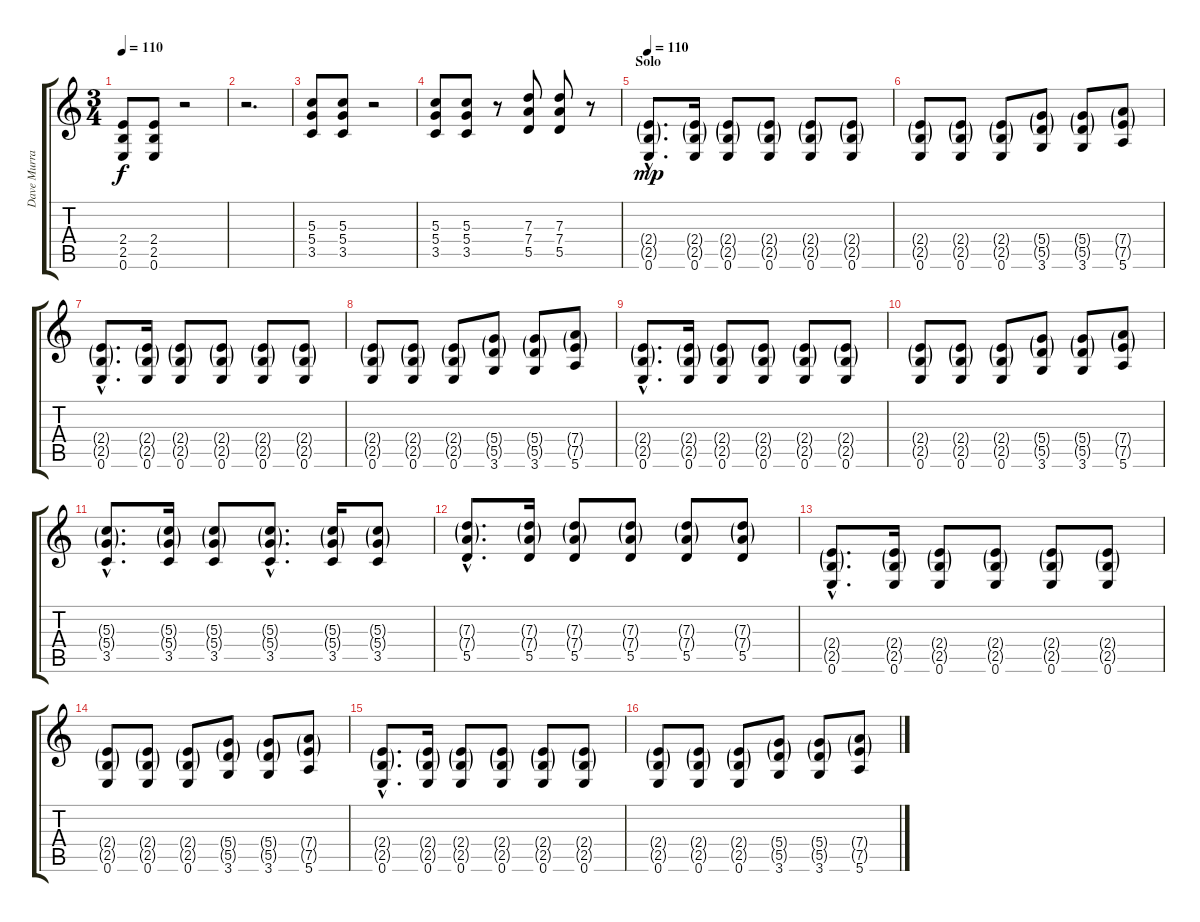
\track ("Dave Murray" "Dave Murra") {instrument distortionguitar}
\staff {score tabs}
\tuning (E4 B3 G3 D3 A2 E2) {hide}
\ts (3 4)
\tempo 110
\clef g2
\ks c
(2.4 2.5 0.6).8{dy f} (2.4 2.5 0.6).8 r.2 |
r.2{d} |
(5.3 5.4 3.5).8 (5.3 5.4 3.5).8 r.2 |
(5.3 5.4 3.5).8 (5.3 5.4 3.5).8 r.8 (7.3 7.4 5.5).8 (7.3 7.4 5.5).8 r.8 |
\section ("" "Solo")
\tempo 110
(2.4{g hac} 2.5{g hac} 0.6{hac}).8{d dy mp} (2.4{g} 2.5{g} 0.6).16 (2.4{g} 2.5{g} 0.6).8 (2.4{g} 2.5{g} 0.6).8 (2.4{g} 2.5{g} 0.6).8 (2.4{g} 2.5{g} 0.6).8 |
(2.4{g} 2.5{g} 0.6).8 (2.4{g} 2.5{g} 0.6).8 (2.4{g} 2.5{g} 0.6).8 (5.4{g} 5.5{g} 3.6).8 (5.4{g} 5.5{g} 3.6).8 (7.4{g} 7.5{g} 5.6).8 |
(2.4{g hac} 2.5{g hac} 0.6{hac}).8{d} (2.4{g} 2.5{g} 0.6).16 (2.4{g} 2.5{g} 0.6).8 (2.4{g} 2.5{g} 0.6).8 (2.4{g} 2.5{g} 0.6).8 (2.4{g} 2.5{g} 0.6).8 |
(2.4{g} 2.5{g} 0.6).8 (2.4{g} 2.5{g} 0.6).8 (2.4{g} 2.5{g} 0.6).8 (5.4{g} 5.5{g} 3.6).8 (5.4{g} 5.5{g} 3.6).8 (7.4{g} 7.5{g} 5.6).8 |
(2.4{g hac} 2.5{g hac} 0.6{hac}).8{d} (2.4{g} 2.5{g} 0.6).16 (2.4{g} 2.5{g} 0.6).8 (2.4{g} 2.5{g} 0.6).8 (2.4{g} 2.5{g} 0.6).8 (2.4{g} 2.5{g} 0.6).8 |
(2.4{g} 2.5{g} 0.6).8 (2.4{g} 2.5{g} 0.6).8 (2.4{g} 2.5{g} 0.6).8 (5.4{g} 5.5{g} 3.6).8 (5.4{g} 5.5{g} 3.6).8 (7.4{g} 7.5{g} 5.6).8 |
(5.3{g hac} 5.4{g hac} 3.5{hac}).8{d} (5.3{g} 5.4{g} 3.5).16 (5.3{g} 5.4{g} 3.5).8 (5.3{g hac} 5.4{g hac} 3.5{hac}).8{d} (5.3{g} 5.4{g} 3.5).16 (5.3{g} 5.4{g} 3.5).8 |
(7.3{g hac} 7.4{g hac} 5.5{hac}).8{d} (7.3{g} 7.4{g} 5.5).16 (7.3{g} 7.4{g} 5.5).8 (7.3{g} 7.4{g} 5.5).8 (7.3{g} 7.4{g} 5.5).8 (7.3{g} 7.4{g} 5.5).8 |
(2.4{g hac} 2.5{g hac} 0.6{hac}).8{d} (2.4{g} 2.5{g} 0.6).16 (2.4{g} 2.5{g} 0.6).8 (2.4{g} 2.5{g} 0.6).8 (2.4{g} 2.5{g} 0.6).8 (2.4{g} 2.5{g} 0.6).8 |
(2.4{g} 2.5{g} 0.6).8 (2.4{g} 2.5{g} 0.6).8 (2.4{g} 2.5{g} 0.6).8 (5.4{g} 5.5{g} 3.6).8 (5.4{g} 5.5{g} 3.6).8 (7.4{g} 7.5{g} 5.6).8 |
(2.4{g hac} 2.5{g hac} 0.6{hac}).8{d} (2.4{g} 2.5{g} 0.6).16 (2.4{g} 2.5{g} 0.6).8 (2.4{g} 2.5{g} 0.6).8 (2.4{g} 2.5{g} 0.6).8 (2.4{g} 2.5{g} 0.6).8 |
(2.4{g} 2.5{g} 0.6).8 (2.4{g} 2.5{g} 0.6).8 (2.4{g} 2.5{g} 0.6).8 (5.4{g} 5.5{g} 3.6).8 (5.4{g} 5.5{g} 3.6).8 (7.4{g} 7.5{g} 5.6).8
